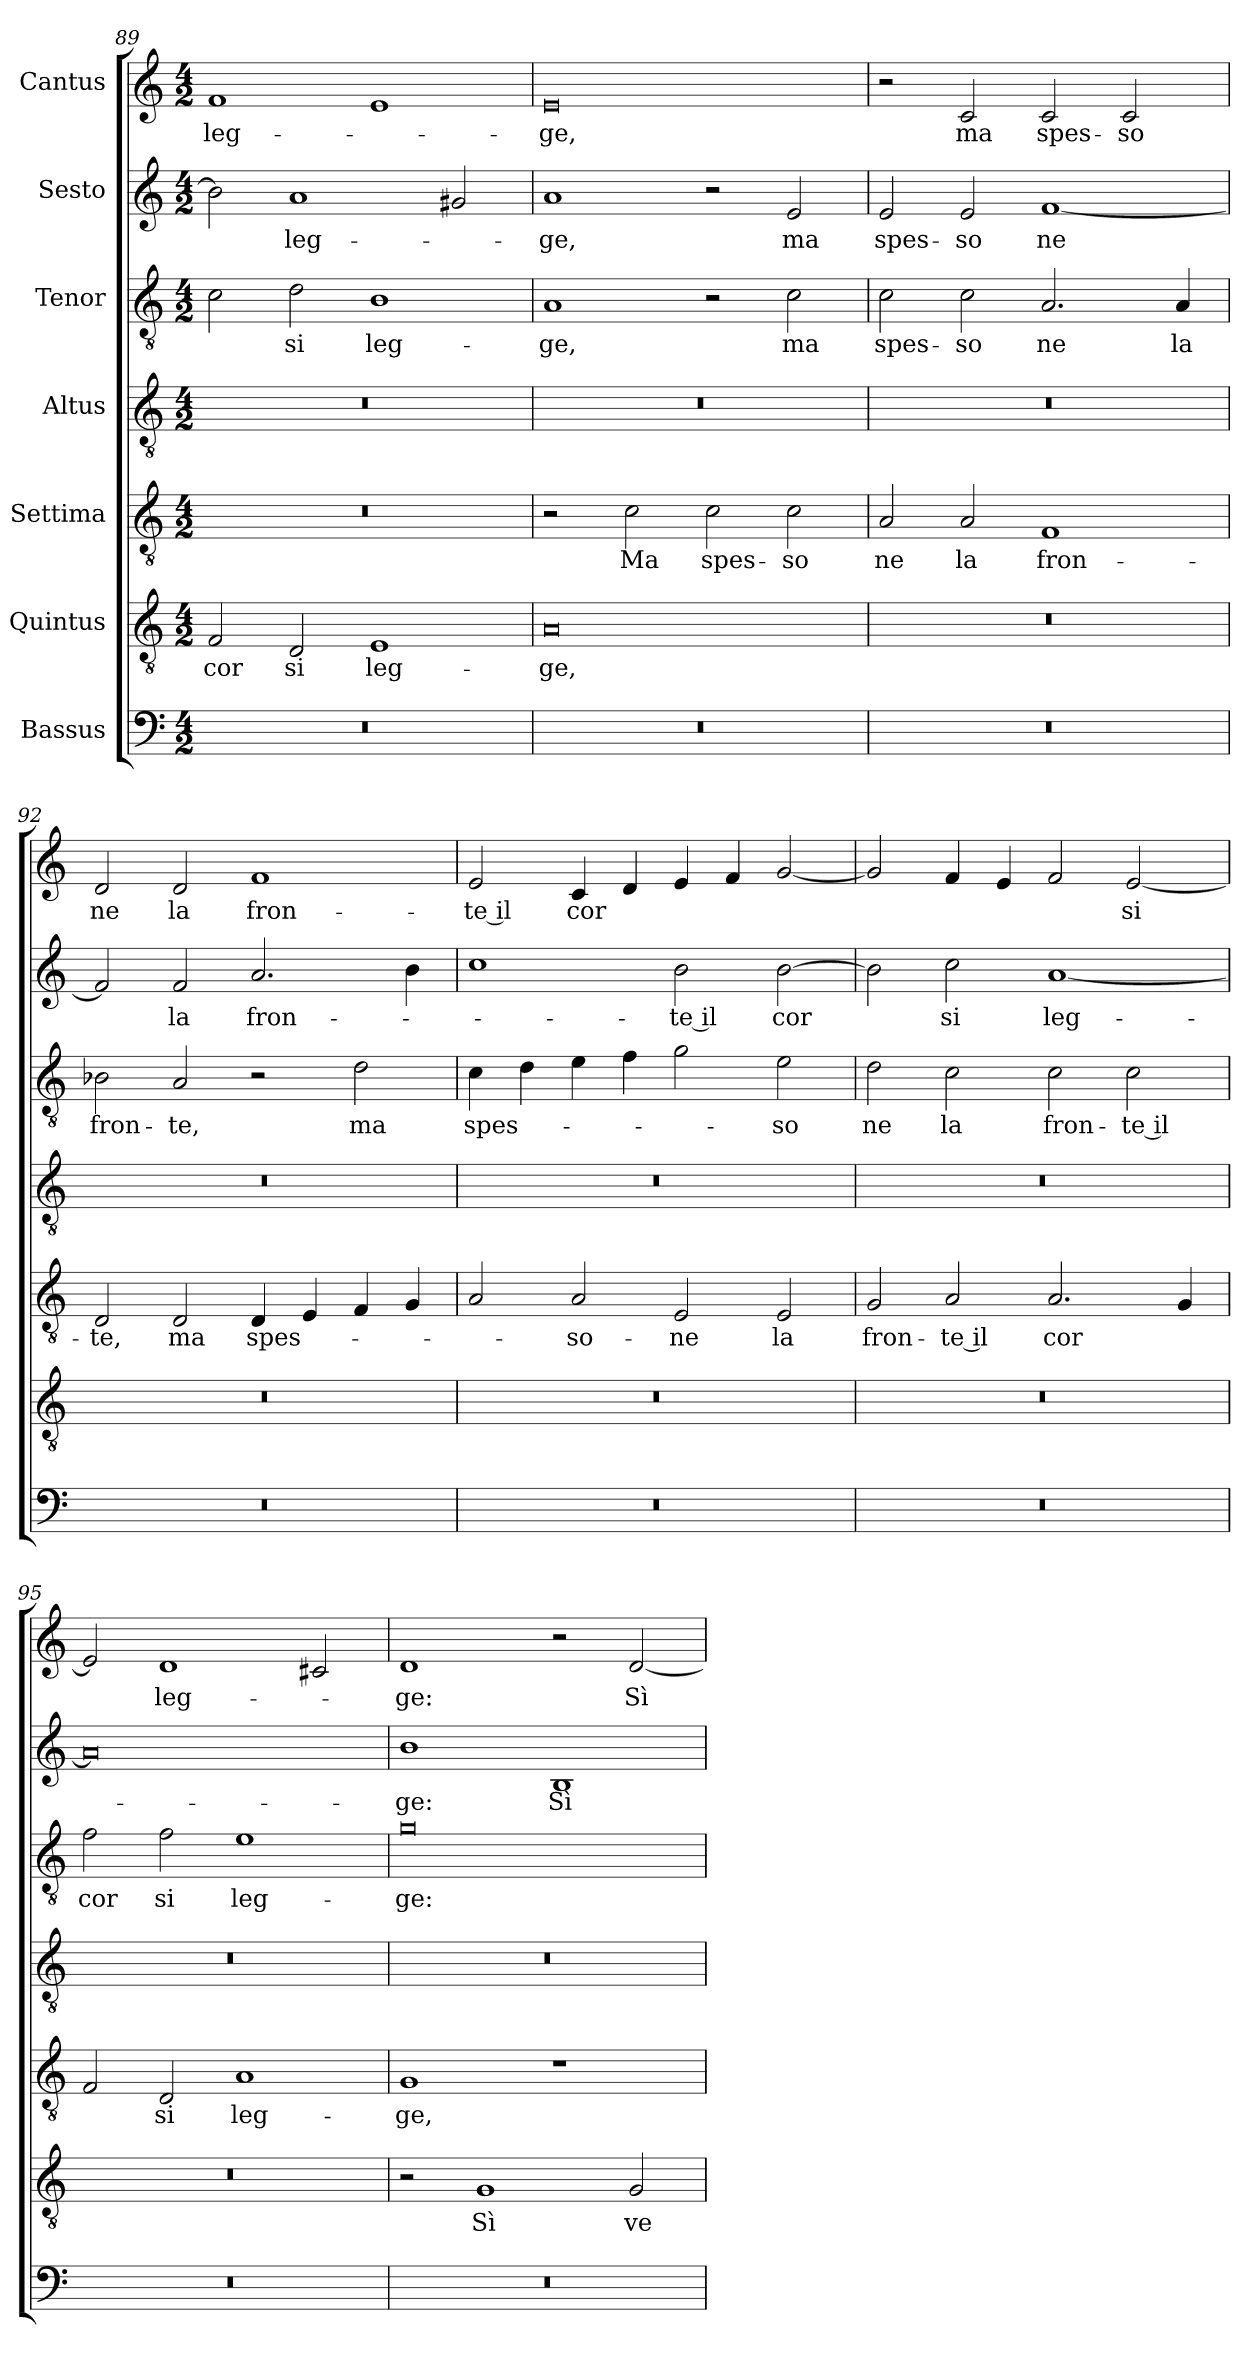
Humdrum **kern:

**kern	**kern	**text	**kern	**text	**kern	**kern	**text	**kern	**text	**kern	**text
*part7	*part6	*part6	*part5	*part5	*part4	*part3	*part3	*part2	*part2	*part1	*part1
*staff7	*staff6	*staff6	*staff5	*staff5	*staff4	*staff3	*staff3	*staff2	*staff2	*staff1	*staff1
*I"Bassus	*I"Quintus	*	*I"Settima	*	*I"Altus	*I"Tenor	*	*I"Sesto	*	*I"Cantus	*
*clefF4	*clefGv2	*	*clefGv2	*	*clefGv2	*clefGv2	*	*clefG2	*	*clefG2	*
*k[]	*k[]	*	*k[]	*	*k[]	*k[]	*	*k[]	*	*k[]	*
*M4/2	*M4/2	*	*M4/2	*	*M4/2	*M4/2	*	*M4/2	*	*M4/2	*
=89	=89	=89	=89	=89	=89	=89	=89	=89	=89	=89	=89
!	!	!LO:LY:b	!	!	!	!	!	!	!	!	!LO:LY:b
0r	2F/	cor	0r	.	0r	2c\	.	2b\]	.	1f	leg-
!	!	!LO:LY:b	!	!	!	!	!LO:LY:b	!	!LO:LY:b	!	!
.	2D/	si	.	.	.	2d\	si	1a	leg-	.	.
!	!	!LO:LY:b	!	!	!	!	!LO:LY:b	!	!	!	!
.	1E	leg-	.	.	.	1B	leg-	.	.	1e	.
.	.	.	.	.	.	.	.	2g#X/	.	.	.
!!LO:LB:g=z
=90	=90	=90	=90	=90	=90	=90	=90	=90	=90	=90	=90
!	!	!LO:LY:b	!	!	!	!	!LO:LY:b	!	!LO:LY:b	!	!LO:LY:b
0r	0A	-ge,	2r	.	0r	1A	-ge,	1a	-ge,	0e	-ge,
!	!	!	!	!LO:LY:b	!	!	!	!	!	!	!
.	.	.	2c\	Ma	.	.	.	.	.	.	.
!	!	!	!	!LO:LY:b	!	!	!	!	!	!	!
.	.	.	2c\	spes-	.	2r	.	2r	.	.	.
!	!	!	!	!LO:LY:b	!	!	!LO:LY:b	!	!LO:LY:b	!	!
.	.	.	2c\	-so	.	2c\	ma	2e/	ma	.	.
=91	=91	=91	=91	=91	=91	=91	=91	=91	=91	=91	=91
!	!	!	!	!LO:LY:b	!	!	!LO:LY:b	!	!LO:LY:b	!	!
0r	0r	.	2A/	ne	0r	2c\	spes-	2e/	spes-	2r	.
!	!	!	!	!LO:LY:b	!	!	!LO:LY:b	!	!LO:LY:b	!	!LO:LY:b
.	.	.	2A/	la	.	2c\	-so	2e/	-so	2c/	ma
!	!	!	!	!LO:LY:b	!	!	!LO:LY:b	!	!LO:LY:b	!	!LO:LY:b
.	.	.	1F	fron-	.	2.A/	ne	[1f	ne	2c/	spes-
!	!	!	!	!	!	!	!	!	!	!	!LO:LY:b
.	.	.	.	.	.	.	.	.	.	2c/	-so
!	!	!	!	!	!	!	!LO:LY:b	!	!	!	!
.	.	.	.	.	.	4A/	la	.	.	.	.
=92	=92	=92	=92	=92	=92	=92	=92	=92	=92	=92	=92
!	!	!	!	!LO:LY:b	!	!	!LO:LY:b	!	!	!	!LO:LY:b
0r	0r	.	2D/	-te,	0r	2B-X\	fron-	2f/]	.	2d/	ne
!	!	!	!	!LO:LY:b	!	!	!LO:LY:b	!	!LO:LY:b	!	!LO:LY:b
.	.	.	2D/	ma	.	2A/	-te,	2f/	la	2d/	la
!	!	!	!	!LO:LY:b	!	!	!	!	!LO:LY:b	!	!LO:LY:b
.	.	.	4D/	spes-	.	2r	.	2.a/	fron-	1f	fron-
.	.	.	4E/	.	.	.	.	.	.	.	.
!	!	!	!	!	!	!	!LO:LY:b	!	!	!	!
.	.	.	4F/	.	.	2d\	ma	.	.	.	.
.	.	.	4G/	.	.	.	.	4b\	.	.	.
=93	=93	=93	=93	=93	=93	=93	=93	=93	=93	=93	=93
!	!	!	!	!	!	!	!LO:LY:b	!	!	!	!LO:LY:b
0r	0r	.	2A/	.	0r	4c\	spes-	1cc	.	2e/	-te il
.	.	.	.	.	.	4d\	.	.	.	.	.
!	!	!	!	!LO:LY:b	!	!	!	!	!	!	!LO:LY:b
.	.	.	2A/	-so-	.	4e\	.	.	.	4c/	cor
.	.	.	.	.	.	4f\	.	.	.	4d/	.
!	!	!	!	!LO:LY:b	!	!	!	!	!LO:LY:b	!	!
.	.	.	2E/	-ne	.	2g\	.	2b\	-te il	4e/	.
.	.	.	.	.	.	.	.	.	.	4f/	.
!	!	!	!	!LO:LY:b	!	!	!LO:LY:b	!	!LO:LY:b	!	!
.	.	.	2E/	la	.	2e\	-so	[2b\	cor	[2g/	.
=94	=94	=94	=94	=94	=94	=94	=94	=94	=94	=94	=94
!	!	!	!	!LO:LY:b	!	!	!LO:LY:b	!	!	!	!
0r	0r	.	2G/	fron-	0r	2d\	ne	2b\]	.	2g/]	.
!	!	!	!	!LO:LY:b	!	!	!LO:LY:b	!	!LO:LY:b	!	!
.	.	.	2A/	-te il	.	2c\	la	2cc\	si	4f/	.
.	.	.	.	.	.	.	.	.	.	4e/	.
!	!	!	!	!LO:LY:b	!	!	!LO:LY:b	!	!LO:LY:b	!	!
.	.	.	2.A/	cor	.	2c\	fron-	[1a	leg-	2f/	.
!	!	!	!	!	!	!	!LO:LY:b	!	!	!	!LO:LY:b
.	.	.	.	.	.	2c\	-te il	.	.	[2e/	si
.	.	.	4G/	.	.	.	.	.	.	.	.
=95	=95	=95	=95	=95	=95	=95	=95	=95	=95	=95	=95
!	!	!	!	!	!	!	!LO:LY:b	!	!	!	!
0r	0r	.	2F/	.	0r	2f\	cor	0a]	.	2e/]	.
!	!	!	!	!LO:LY:b	!	!	!LO:LY:b	!	!	!	!LO:LY:b
.	.	.	2D/	si	.	2f\	si	.	.	1d	leg-
!	!	!	!	!LO:LY:b	!	!	!LO:LY:b	!	!	!	!
.	.	.	1A	leg-	.	1e	leg-	.	.	.	.
.	.	.	.	.	.	.	.	.	.	2c#X/	.
!!LO:PB:g=z
=96	=96	=96	=96	=96	=96	=96	=96	=96	=96	=96	=96
!	!	!	!	!LO:LY:b	!	!	!LO:LY:b	!	!LO:LY:b	!	!LO:LY:b
0r	2r	.	1G	-ge,	0r	0g	-ge:	1b	-ge:	1d	-ge:
!	!	!LO:LY:b	!	!	!	!	!	!	!	!	!
.	1G	Sì	.	.	.	.	.	.	.	.	.
!	!	!	!	!	!	!	!	!	!LO:LY:b	!	!
.	.	.	1r	.	.	.	.	1B	Sì	2r	.
!	!	!LO:LY:b	!	!	!	!	!	!	!	!	!LO:LY:b
.	2G/	ve-	.	.	.	.	.	.	.	[2d/	Sì
=	=	=	=	=	=	=	=	=	=	=	=
*-	*-	*-	*-	*-	*-	*-	*-	*-	*-	*-	*-
